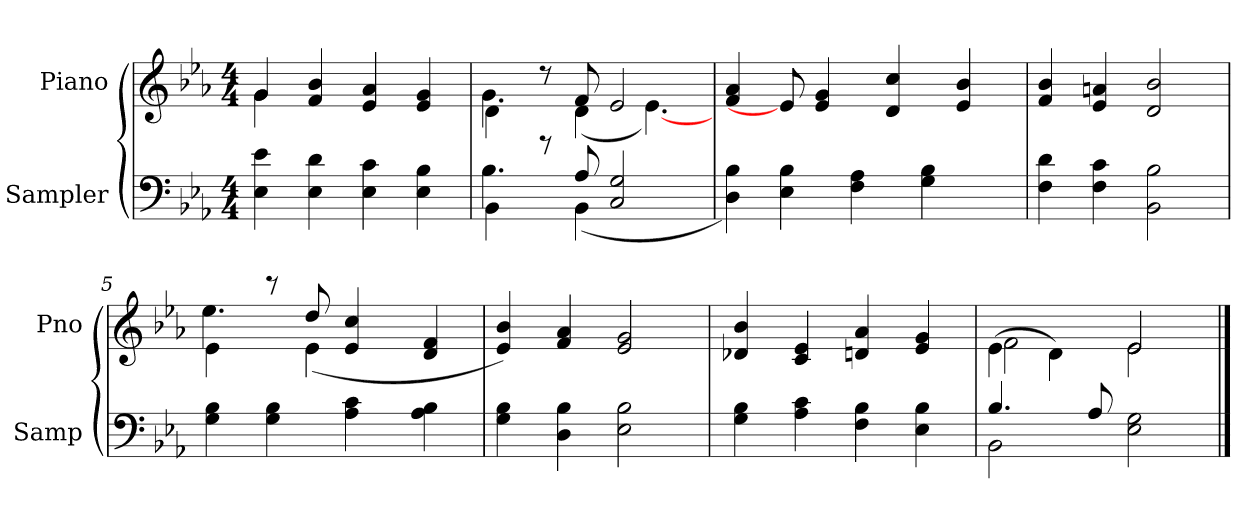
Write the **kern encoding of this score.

**kern	**kern
*part2	*part1
*staff2	*staff1
*I"Sampler	*I"Piano
*I'Samp	*I'Pno
*clefF4	*clefG2
*k[b-e-a-]	*k[b-e-a-]
*E-:	*E-:
*M4/4	*M4/4
=1	=1
*	*^
4E- 4e-	4g/	4g
4E- 4d	4f 4b-	2.ryy
4E- 4c	4e- 4a-	.
4E- 4B-	4e- 4g	.
=2	=2	=2
*^	*	*
4BB-\	4.B-	4d\	4.g
8r	.	8r	.
8A-/	(4BB-	8f/	(4d
2C 2G	.	2e-/	.
.	4.ryy	.	[4.e-)
*v	*v	*	*
*	*v	*v
=3	=3
4D 4B-)	4f 4a-
4E- 4B-	8e-]
.	4e- 4g
4F 4A-	.
.	4d 4cc
4G 4B-	.
.	4e- 4b-
8ryy	.
=4	=4
4F 4d	4f 4b-
4F 4c	4e- 4an
2BB- 2B-	2d 2b-
=5	=5
*	*^
4G 4B-	4e-\	4.ee-
4G 4B-	8r	.
.	8dd/	(4e-
4A- 4c	4e- 4cc	.
.	.	4.ryy
4A- 4B-	4d 4f	.
*	*v	*v
=6	=6
4G 4B-	4e- 4b-)
4D 4B-	4f 4a-
2E- 2B-	2e- 2g
=7	=7
4G 4B-	4d-X 4b-
4A- 4c	4c 4e-
4F 4B-	4dn 4a-
4E- 4B-	4e- 4g
=8	=8
*^	*^
4.B-/	2BB-	(4e-\	2f
.	.	4d\)	.
8A-/	.	.	.
2E- 2G	2ryy	2e-/	2e-
*v	*v	*	*
*	*v	*v
==	==
*-	*-
